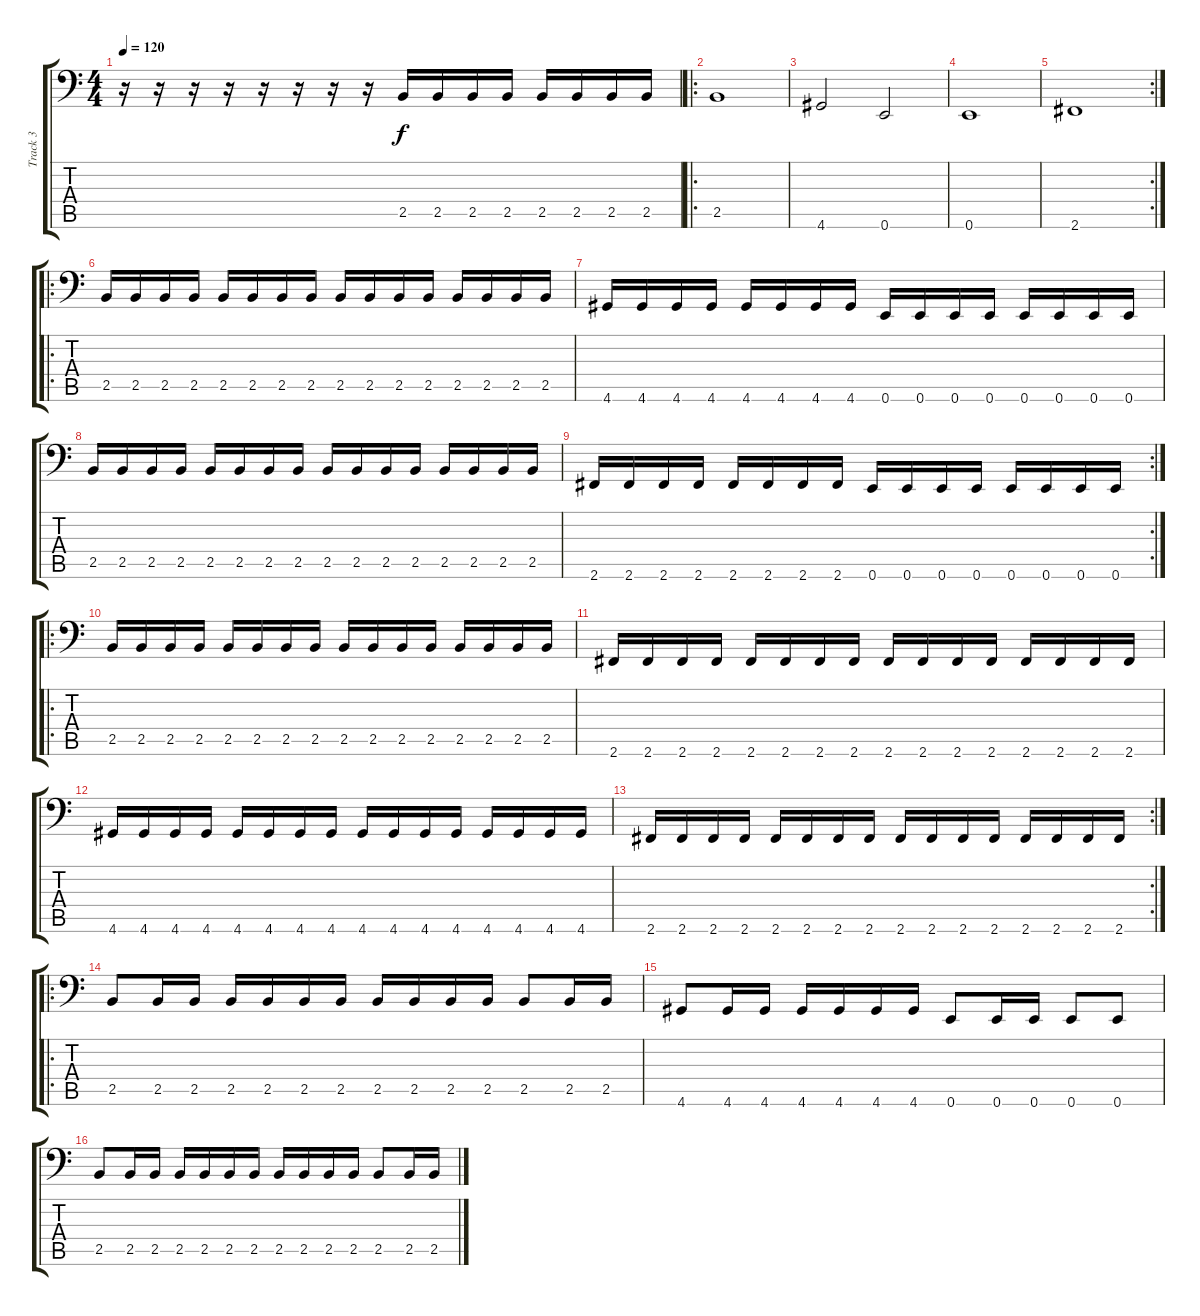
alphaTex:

\track ("Track 3" "Track 3") {instrument electricbasspick}
\staff {score tabs}
\tuning (E3 B2 G2 D2 A1 E1) {hide}
\ts (4 4)
\tempo 120
\clef f4
\ks c
r.16{dy f instrument electricbasspick} r.16 r.16 r.16 r.16 r.16 r.16 r.16 2.5.16 2.5.16 2.5.16 2.5.16 2.5.16 2.5.16 2.5.16 2.5.16 |
\ro
2.5.1 |
4.6.2 0.6.2 |
0.6.1 |
\rc 2
2.6.1 |
\ro
2.5.16 2.5.16 2.5.16 2.5.16 2.5.16 2.5.16 2.5.16 2.5.16 2.5.16 2.5.16 2.5.16 2.5.16 2.5.16 2.5.16 2.5.16 2.5.16 |
4.6.16 4.6.16 4.6.16 4.6.16 4.6.16 4.6.16 4.6.16 4.6.16 0.6.16 0.6.16 0.6.16 0.6.16 0.6.16 0.6.16 0.6.16 0.6.16 |
2.5.16 2.5.16 2.5.16 2.5.16 2.5.16 2.5.16 2.5.16 2.5.16 2.5.16 2.5.16 2.5.16 2.5.16 2.5.16 2.5.16 2.5.16 2.5.16 |
\rc 2
2.6.16 2.6.16 2.6.16 2.6.16 2.6.16 2.6.16 2.6.16 2.6.16 0.6.16 0.6.16 0.6.16 0.6.16 0.6.16 0.6.16 0.6.16 0.6.16 |
\ro
2.5.16 2.5.16 2.5.16 2.5.16 2.5.16 2.5.16 2.5.16 2.5.16 2.5.16 2.5.16 2.5.16 2.5.16 2.5.16 2.5.16 2.5.16 2.5.16 |
2.6.16 2.6.16 2.6.16 2.6.16 2.6.16 2.6.16 2.6.16 2.6.16 2.6.16 2.6.16 2.6.16 2.6.16 2.6.16 2.6.16 2.6.16 2.6.16 |
4.6.16 4.6.16 4.6.16 4.6.16 4.6.16 4.6.16 4.6.16 4.6.16 4.6.16 4.6.16 4.6.16 4.6.16 4.6.16 4.6.16 4.6.16 4.6.16 |
\rc 2
2.6.16 2.6.16 2.6.16 2.6.16 2.6.16 2.6.16 2.6.16 2.6.16 2.6.16 2.6.16 2.6.16 2.6.16 2.6.16 2.6.16 2.6.16 2.6.16 |
\ro
2.5.8 2.5.16 2.5.16 2.5.16 2.5.16 2.5.16 2.5.16 2.5.16 2.5.16 2.5.16 2.5.16 2.5.8 2.5.16 2.5.16 |
4.6.8 4.6.16 4.6.16 4.6.16 4.6.16 4.6.16 4.6.16 0.6.8 0.6.16 0.6.16 0.6.8 0.6.8 |
2.5.8 2.5.16 2.5.16 2.5.16 2.5.16 2.5.16 2.5.16 2.5.16 2.5.16 2.5.16 2.5.16 2.5.8 2.5.16 2.5.16
